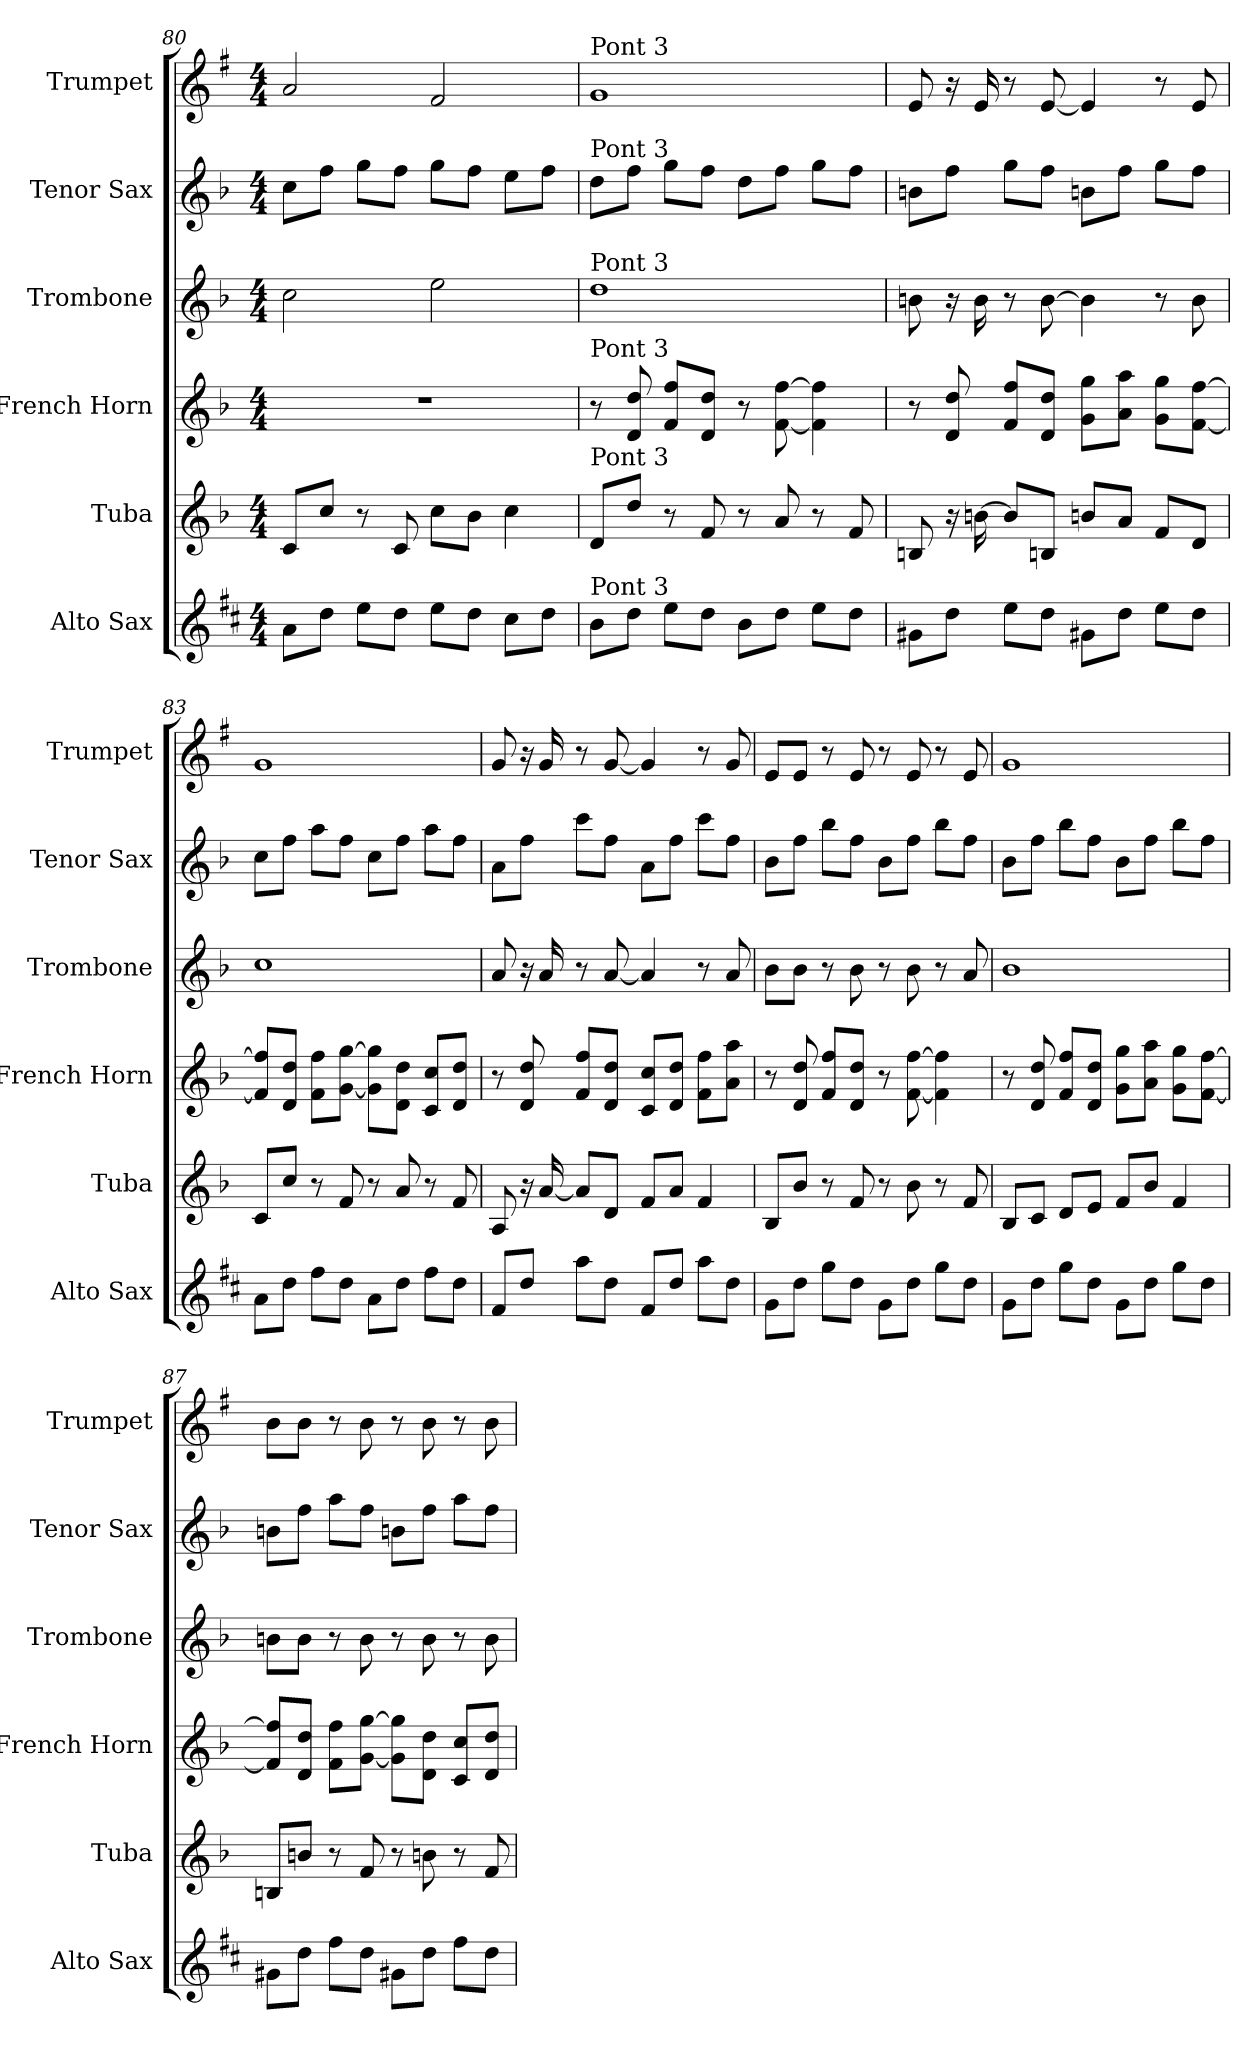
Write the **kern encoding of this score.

**kern	**kern	**kern	**kern	**kern	**kern
*part6	*part5	*part4	*part3	*part2	*part1
*staff6	*staff5	*staff4	*staff3	*staff2	*staff1
*I"Alto Sax	*I"Tuba	*I"French Horn	*I"Trombone	*I"Tenor Sax	*I"Trumpet
*I'Alto Sax	*I'Tuba	*I'French Horn	*I'Trombone	*I'Tenor Sax	*I'Trumpet
*clefG2	*clefG2	*clefG2	*clefG2	*clefG2	*clefG2
*ITrd5c9	*ITrd15c26	*ITrd8c14	*ITrd8c14	*ITrd8c14	*ITrd1c2
*k[b-]	*k[b-]	*k[b-]	*k[b-]	*k[b-]	*k[b-]
*M4/4	*M4/4	*M4/4	*M4/4	*M4/4	*M4/4
=80	=80	=80	=80	=80	=80
8cL	8CCL	1r	2c	8cL	2g
8fJ	8CJ	.	.	8fJ	.
8gL	8r	.	.	8gL	.
8fJ	8CC	.	.	8fJ	.
8gL	8CL	.	2e	8gL	2e
8fJ	8BB-J	.	.	8fJ	.
8eL	4C	.	.	8eL	.
8fJ	.	.	.	8fJ	.
=81	=81	=81	=81	=81	=81
!	!	!	!	!	!LO:TX:a:t=Pont 3
!	!	!	!	!LO:TX:a:t=Pont 3	!
!	!	!	!LO:TX:a:t=Pont 3	!	!
!	!	!LO:TX:a:t=Pont 3	!	!	!
!	!LO:TX:a:t=Pont 3	!	!	!	!
!LO:TX:a:t=Pont 3	!	!	!	!	!
8dL	8DDL	8r	1d	8dL	1f
8fJ	8DJ	8D 8d	.	8fJ	.
8gL	8r	8F 8fL	.	8gL	.
8fJ	8FF	8D 8dJ	.	8fJ	.
8dL	8r	8r	.	8dL	.
8fJ	8AA	[8F [8f	.	8fJ	.
8gL	8r	4F] 4f]	.	8gL	.
8fJ	8FF	.	.	8fJ	.
=82	=82	=82	=82	=82	=82
8BnL	8BBBn	8r	8Bn	8BnL	8d
8fJ	16r	8D 8d	16r	8fJ	16r
.	[16BBn	.	16B	.	16d
8gL	8BBL]	8F 8fL	8r	8gL	8r
8fJ	8BBBnJ	8D 8dJ	[8B	8fJ	[8d
8BnL	8BBnL	8G 8gL	4B]	8BnL	4d]
8fJ	8AAJ	8A 8aJ	.	8fJ	.
8gL	8FFL	8G 8gL	8r	8gL	8r
8fJ	8DDJ	[8F [8fJ	8B	8fJ	8d
=83	=83	=83	=83	=83	=83
8cL	8CCL	8F] 8f]L	1c	8cL	1f
8fJ	8CJ	8D 8dJ	.	8fJ	.
8aL	8r	8F 8fL	.	8aL	.
8fJ	8FF	[8G [8gJ	.	8fJ	.
8cL	8r	8G] 8g]L	.	8cL	.
8fJ	8AA	8D 8dJ	.	8fJ	.
8aL	8r	8C 8cL	.	8aL	.
8fJ	8FF	8D 8dJ	.	8fJ	.
=84	=84	=84	=84	=84	=84
8AL	8AAA	8r	8A	8AL	8f
8fJ	16r	8D 8d	16r	8fJ	16r
.	[16AA	.	16A	.	16f
8ccL	8AAL]	8F 8fL	8r	8ccL	8r
8fJ	8DDJ	8D 8dJ	[8A	8fJ	[8f
8AL	8FFL	8C 8cL	4A]	8AL	4f]
8fJ	8AAJ	8D 8dJ	.	8fJ	.
8ccL	4FF	8F 8fL	8r	8ccL	8r
8fJ	.	8A 8aJ	8A	8fJ	8f
=85	=85	=85	=85	=85	=85
8B-L	8BBB-L	8r	8B-L	8B-L	8dL
8fJ	8BB-J	8D 8d	8B-J	8fJ	8dJ
8b-L	8r	8F 8fL	8r	8b-L	8r
8fJ	8FF	8D 8dJ	8B-	8fJ	8d
8B-L	8r	8r	8r	8B-L	8r
8fJ	8BB-	[8F [8f	8B-	8fJ	8d
8b-L	8r	4F] 4f]	8r	8b-L	8r
8fJ	8FF	.	8A	8fJ	8d
=86	=86	=86	=86	=86	=86
8B-L	8BBB-L	8r	1B-	8B-L	1f
8fJ	8CCJ	8D 8d	.	8fJ	.
8b-L	8DDL	8F 8fL	.	8b-L	.
8fJ	8EEJ	8D 8dJ	.	8fJ	.
8B-L	8FFL	8G 8gL	.	8B-L	.
8fJ	8BB-J	8A 8aJ	.	8fJ	.
8b-L	4FF	8G 8gL	.	8b-L	.
8fJ	.	[8F [8fJ	.	8fJ	.
=87	=87	=87	=87	=87	=87
8BnL	8BBBnL	8F] 8f]L	8BnL	8BnL	8aL
8fJ	8BBnJ	8D 8dJ	8BJ	8fJ	8aJ
8aL	8r	8F 8fL	8r	8aL	8r
8fJ	8FF	[8G [8gJ	8B	8fJ	8a
8BnL	8r	8G] 8g]L	8r	8BnL	8r
8fJ	8BBn	8D 8dJ	8B	8fJ	8a
8aL	8r	8C 8cL	8r	8aL	8r
8fJ	8FF	8D 8dJ	8B	8fJ	8a
=	=	=	=	=	=
*-	*-	*-	*-	*-	*-
